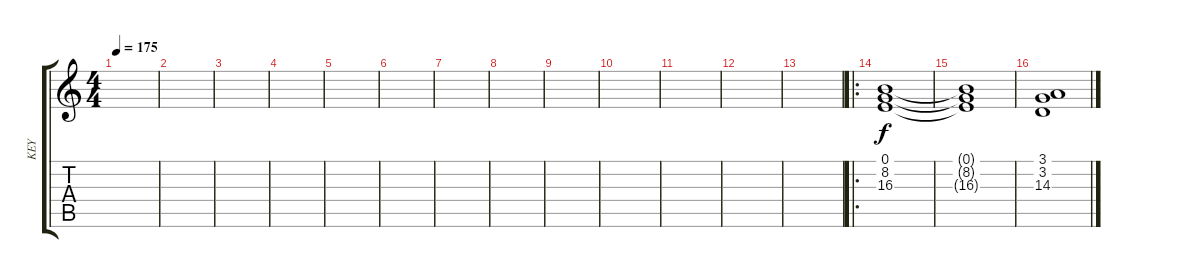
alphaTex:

\track ("KEY" "KEY") {instrument stringensemble1}
\staff {score tabs}
\tuning (E4 B3 G3 D3 A2 E2) {hide}
\ts (4 4)
\tempo 175
\clef g2
\ks c
|
|
|
|
|
|
|
|
|
|
|
|
|
\ro
(0.1 8.2 16.3).1 |
(0.1{t} 8.2{t} 16.3{t}).1 |
(3.1 3.2 14.3).1
